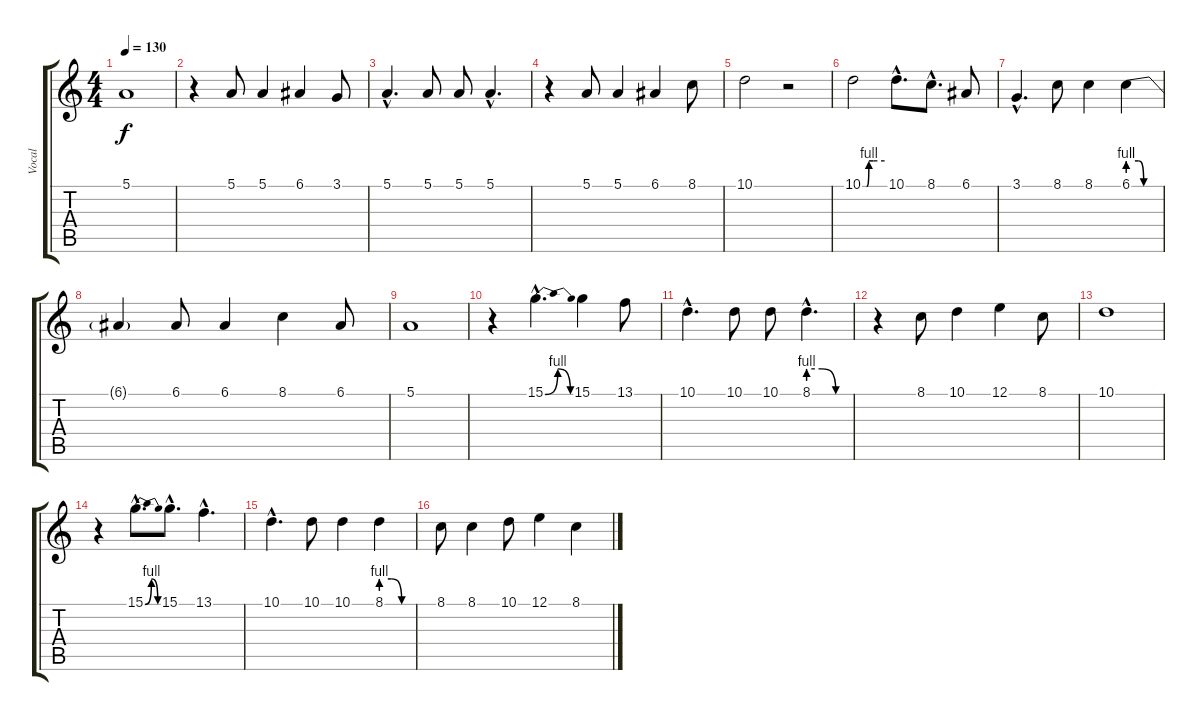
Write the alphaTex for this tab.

\track ("Vocal" "Vocal") {instrument trumpet}
\staff {score tabs}
\tuning (E4 B3 G3 D3 A2 E2) {hide}
\ts (4 4)
\tempo 130
\clef g2
\ks c
5.1.1{dy f} |
r.4 5.1.8 5.1.4 6.1.4 3.1.8 |
5.1{hac}.4{d} 5.1.8 5.1.8 5.1{hac}.4{d} |
r.4 5.1.8 5.1.4 6.1.4 8.1.8 |
10.1.2 r.2 |
10.1{be (custom 0 0 11 0 17 4 30 4 60 4)}.2 10.1{hac}.8{d} 8.1{hac}.8{d} 6.1.8 |
3.1{hac}.4{d} 8.1.8 8.1.4 6.1{be (custom 0 4 20 4 30 0 40 0 60 0)}.4 |
6.1{t}.4 6.1.8 6.1.4 8.1.4 6.1.8 |
5.1.1 |
r.4 15.1{be (bendrelease 0 0 30 4 50 4 60 0) hac}.4{d} 15.1.4 13.1.8 |
10.1{hac}.4{d} 10.1.8 10.1.8 8.1{be (custom 0 4 20 4 40 0 60 0) hac}.4{d} |
r.4 8.1.8 10.1.4 12.1.4 8.1.8 |
10.1.1 |
r.4 15.1{be (bendrelease 0 0 30 4 45 4 60 0) hac}.8{d} 15.1{hac}.8{d} 13.1{hac}.4{d} |
10.1{hac}.4{d} 10.1.8 10.1.4 8.1{be (custom 0 4 20 4 40 0 60 0)}.4 |
8.1.8 8.1.4 10.1.8 12.1.4 8.1.4
